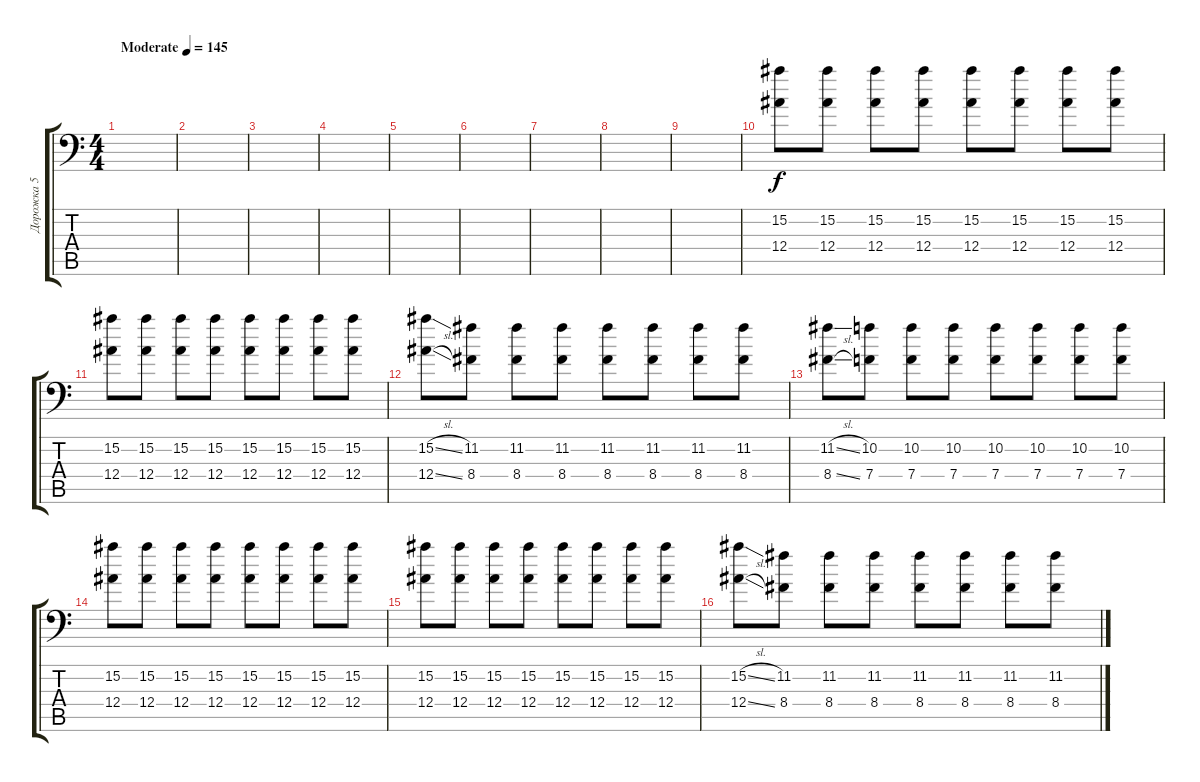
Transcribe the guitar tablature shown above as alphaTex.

\track ("Дорожка 5" "Дорожка 5") {instrument overdrivenguitar}
\staff {score tabs}
\tuning (C4 G3 Eb3 Bb2 F2 Bb1) {hide}
\ts (4 4)
\tempo (145 "Moderate")
\clef f4
\ks c
|
|
|
|
|
|
|
|
|
(15.2 12.4).8 (15.2 12.4).8 (15.2 12.4).8 (15.2 12.4).8 (15.2 12.4).8 (15.2 12.4).8 (15.2 12.4).8 (15.2 12.4).8 |
(15.2 12.4).8 (15.2 12.4).8 (15.2 12.4).8 (15.2 12.4).8 (15.2 12.4).8 (15.2 12.4).8 (15.2 12.4).8 (15.2 12.4).8 |
(15.2{sl} 12.4{sl}).8 (11.2 8.4).8 (11.2 8.4).8 (11.2 8.4).8 (11.2 8.4).8 (11.2 8.4).8 (11.2 8.4).8 (11.2 8.4).8 |
(11.2{sl} 8.4{sl}).8 (10.2 7.4).8 (10.2 7.4).8 (10.2 7.4).8 (10.2 7.4).8 (10.2 7.4).8 (10.2 7.4).8 (10.2 7.4).8 |
(15.2 12.4).8 (15.2 12.4).8 (15.2 12.4).8 (15.2 12.4).8 (15.2 12.4).8 (15.2 12.4).8 (15.2 12.4).8 (15.2 12.4).8 |
(15.2 12.4).8 (15.2 12.4).8 (15.2 12.4).8 (15.2 12.4).8 (15.2 12.4).8 (15.2 12.4).8 (15.2 12.4).8 (15.2 12.4).8 |
(15.2{sl} 12.4{sl}).8 (11.2 8.4).8 (11.2 8.4).8 (11.2 8.4).8 (11.2 8.4).8 (11.2 8.4).8 (11.2 8.4).8 (11.2 8.4).8
